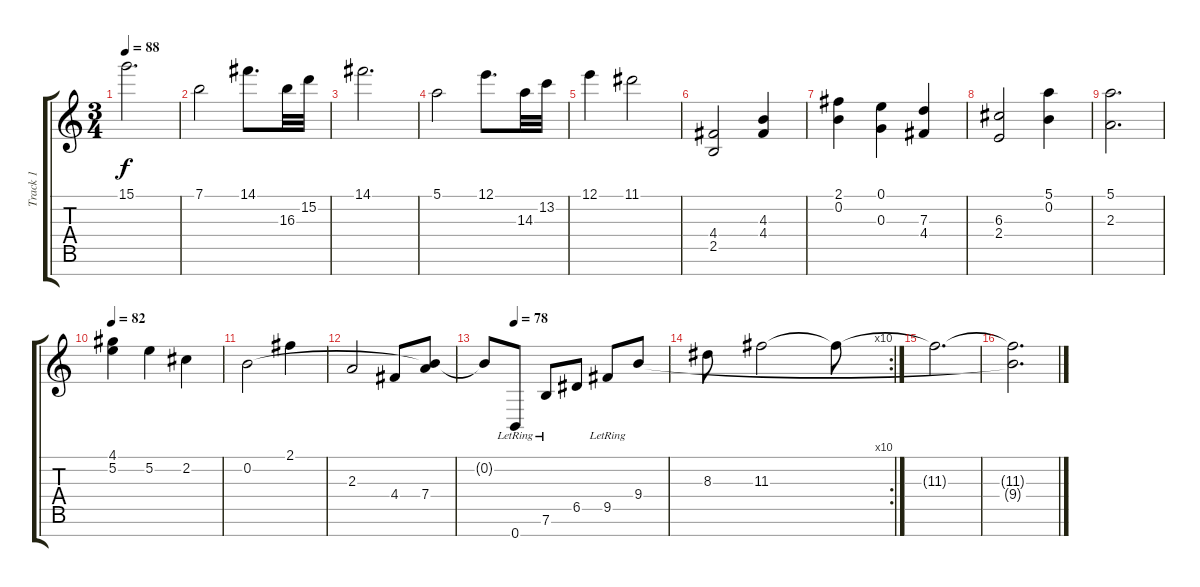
\track ("Track 1" "Track 1") {instrument acousticguitarsteel}
\staff {score tabs}
\tuning (E4 B3 G3 D3 A2 E2 B1) {hide}
\ts (3 4)
\tempo 88
\clef g2
\ks c
15.1.2{d dy f} |
7.1.2 14.1.8{d} 16.3.32 15.2.32 |
14.1.2{d} |
5.1.2 12.1.8{d} 14.3.32 13.2.32 |
12.1.4 11.1.2 |
(4.4 2.5).2 (4.3 4.4).4 |
(2.1 0.2).4 (0.1 0.3).4 (7.3 4.4).4 |
(6.3 2.4).2 (5.1 0.2).4 |
(5.1 2.3).2{d} |
\tempo 82
(4.1 5.2).4 5.2.4 2.2.4 |
0.2.2 2.1.4 |
2.3.2 4.4.8 (0.2{t} 7.4).8 |
\tempo (78 0.16666666666666666)
0.2{t}.8 0.7{lr}.8 7.6{lr}.8 6.5.8 9.5{lr}.8 9.4.8 |
\rc 10
8.3.8 11.3.2 11.3{t}.8 |
11.3{t}.2{d} |
(11.3{t} 9.4{t}).2{d}
